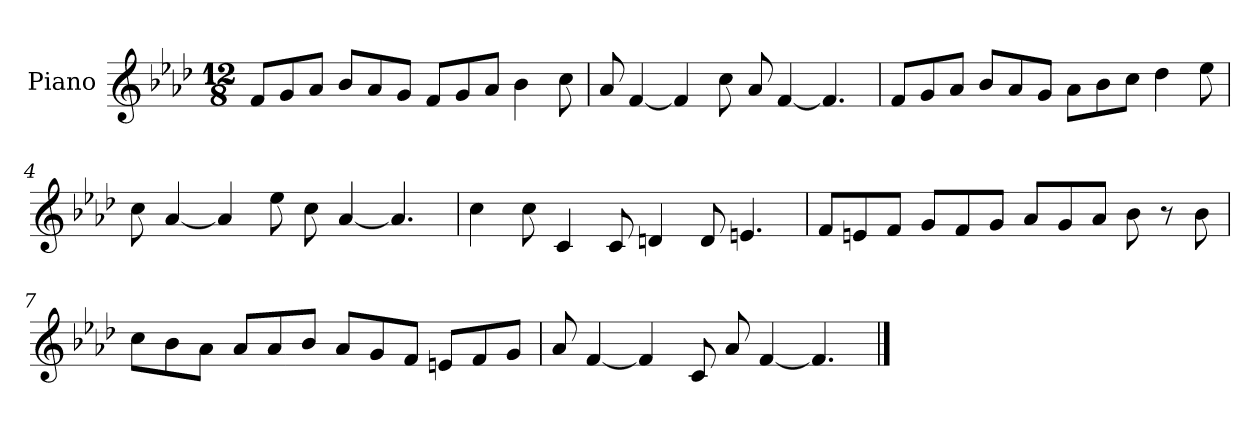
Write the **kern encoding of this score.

**kern
*part1
*staff1
*I"Piano
*I'Pno
*clefG2
*k[b-e-a-d-]
*f:
*M12/8
=1
8f/L
8g/
8a-/J
8b-/L
8a-/
8g/J
8f/L
8g/
8a-/J
4b-\
8cc\
=2
8a-/
[4f/
4f/]
8cc\
8a-/
[4f/
4.f/]
=3
8f/L
8g/
8a-/J
8b-/L
8a-/
8g/J
8a-\L
8b-\
8cc\J
4dd-\
8ee-\
=4
8cc\
[4a-/
4a-/]
8ee-\
8cc\
[4a-/
4.a-/]
=5
4cc\
8cc\
4c/
8c/
4dn/
8d/
4.en/
=6
8f/L
8en/
8f/J
8g/L
8f/
8g/J
8a-/L
8g/
8a-/J
8b-\
8r
8b-\
=7
8cc\L
8b-\
8a-\J
8a-/L
8a-/
8b-/J
8a-/L
8g/
8f/J
8en/L
8f/
8g/J
=8
8a-/
[4f/
4f/]
8c/
8a-/
[4f/
4.f/]
==
*-
